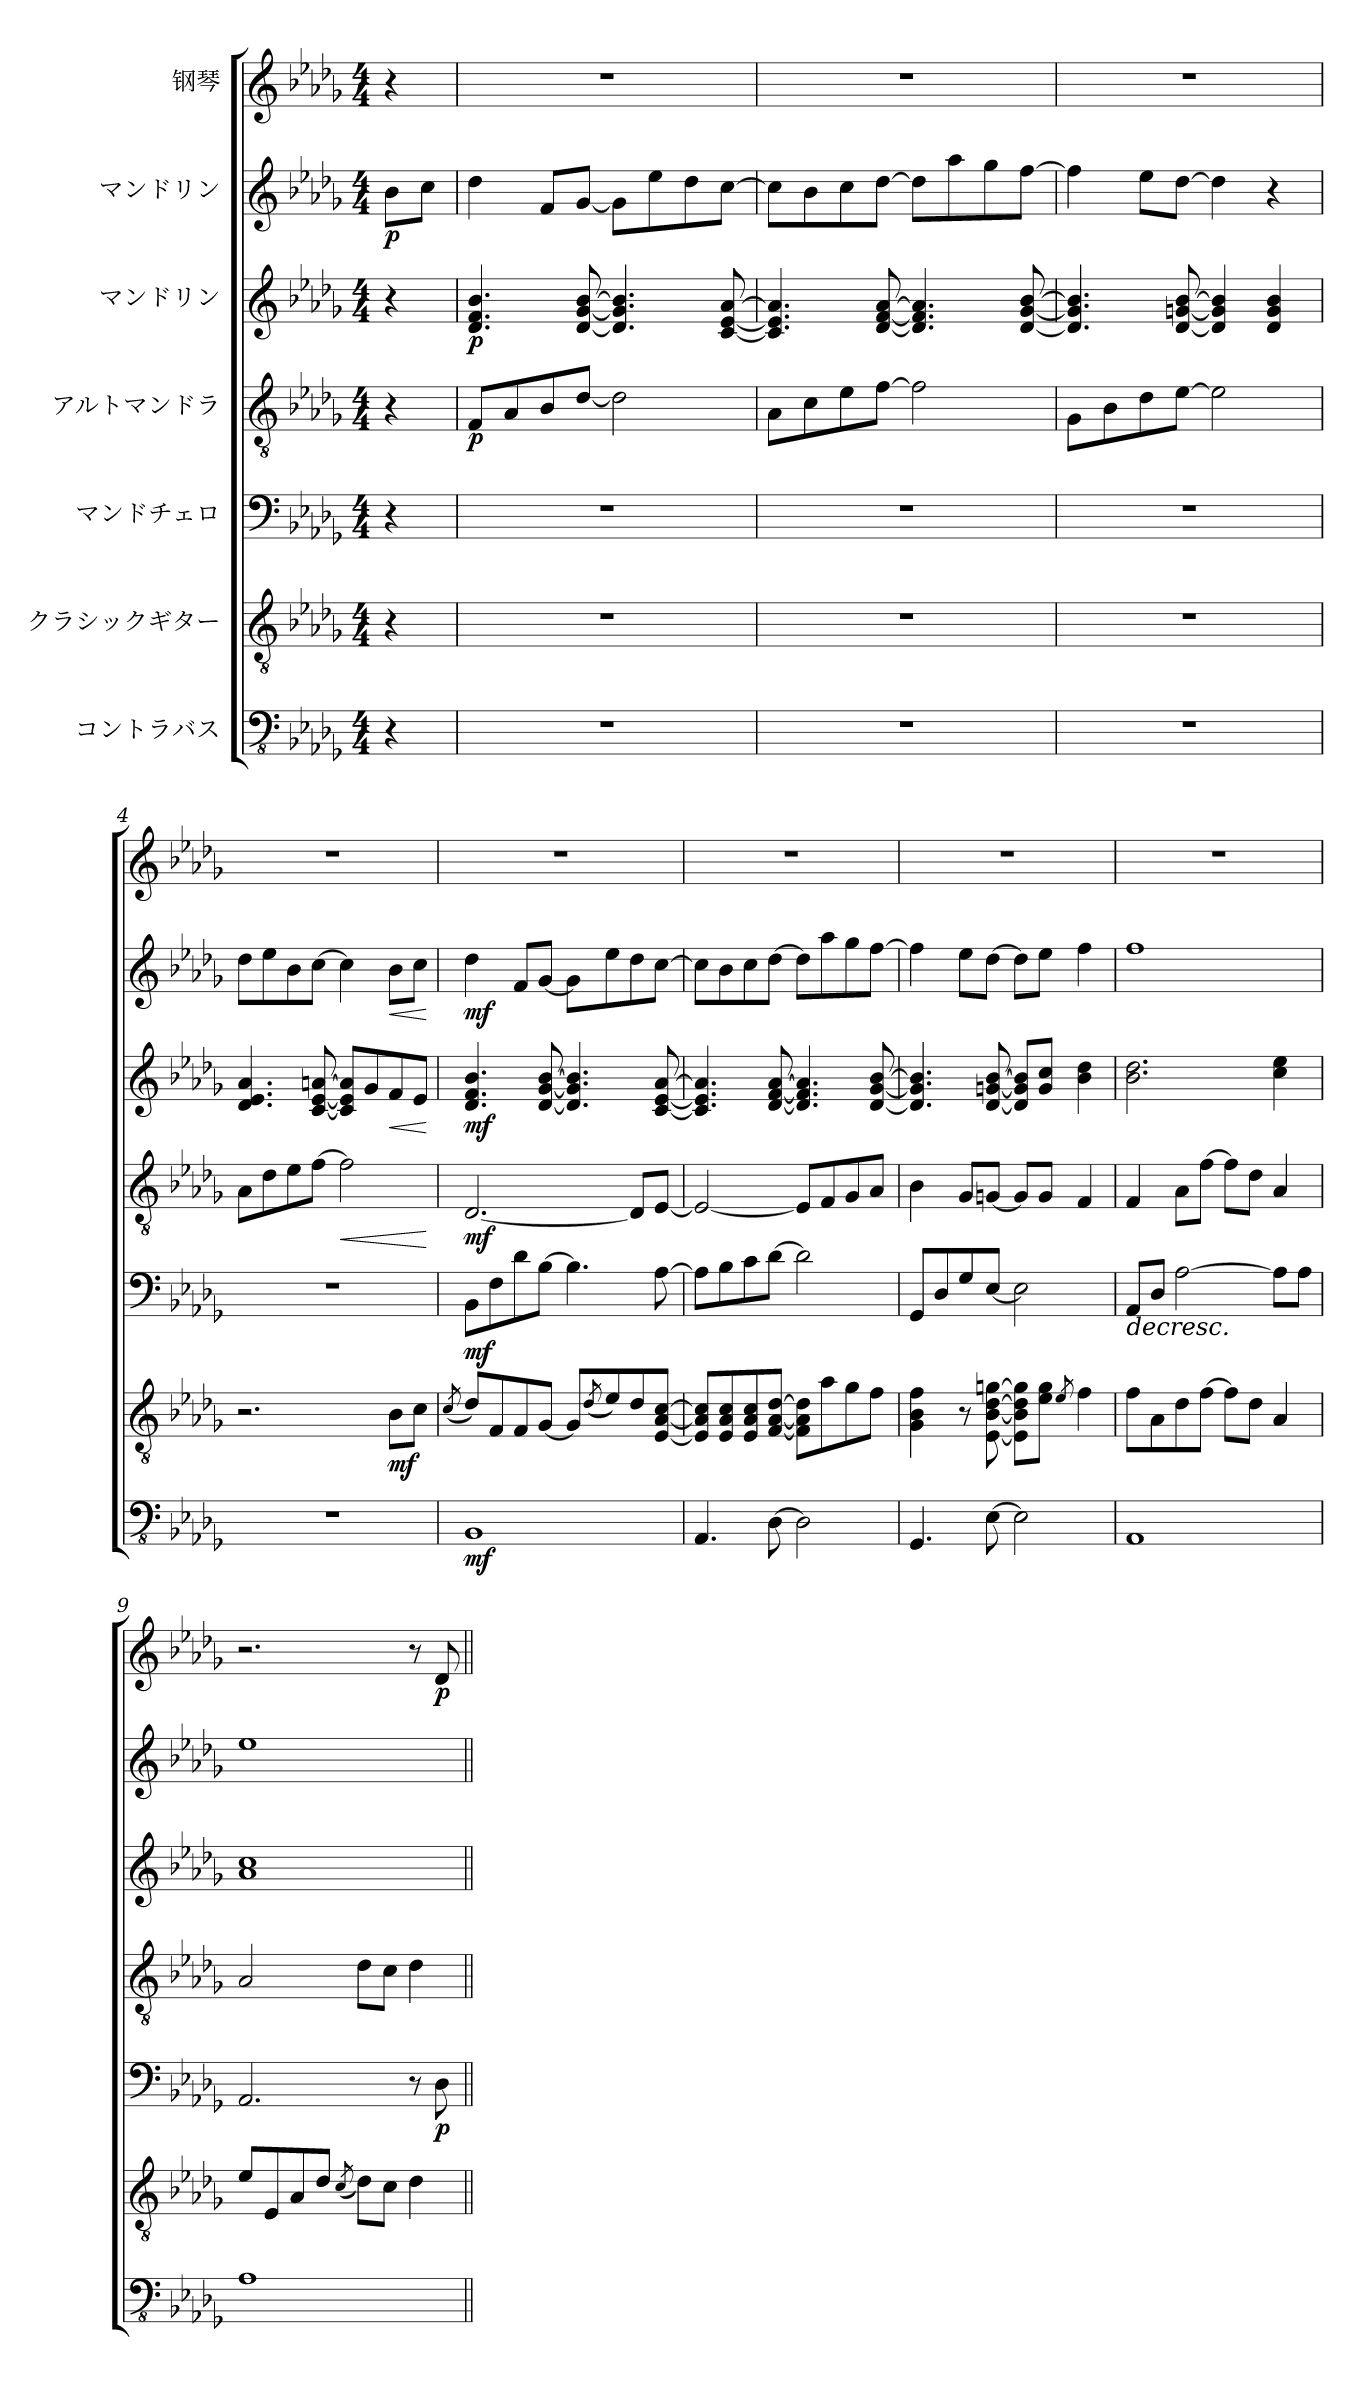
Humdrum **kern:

**kern	**dynam	**kern	**dynam	**kern	**dynam	**kern	**dynam	**kern	**dynam	**kern	**dynam	**kern	**dynam
*part7	*part7	*part6	*part6	*part5	*part5	*part4	*part4	*part3	*part3	*part2	*part2	*part1	*part1
*staff7	*staff7	*staff6	*staff6	*staff5	*staff5	*staff4	*staff4	*staff3	*staff3	*staff2	*staff2	*staff1	*staff1
*I"コントラバス	*	*I"クラシックギター	*	*I"マンドチェロ	*	*I"アルトマンドラ	*	*I"マンドリン	*	*I"マンドリン	*	*I"钢琴	*
*clefFv4	*	*clefGv2	*	*clefF4	*	*clefGv2	*	*clefG2	*	*clefG2	*	*clefG2	*
*k[b-e-a-d-g-]	*	*k[b-e-a-d-g-]	*	*k[b-e-a-d-g-]	*	*k[b-e-a-d-g-]	*	*k[b-e-a-d-g-]	*	*k[b-e-a-d-g-]	*	*k[b-e-a-d-g-]	*
*M4/4	*	*M4/4	*	*M4/4	*	*M4/4	*	*M4/4	*	*M4/4	*	*M4/4	*
*MM112	*	*MM112	*	*MM112	*	*MM112	*	*MM112	*	*MM112	*	*MM112	*
=	=	=	=	=	=	=	=	=	=	=	=	=	=
4r	.	4r	.	4r	.	4r	.	4r	.	8b-L	p	4r	.
.	.	.	.	.	.	.	.	.	.	8ccJ	.	.	.
=1	=1	=1	=1	=1	=1	=1	=1	=1	=1	=1	=1	=1	=1
1r	.	1r	.	1r	.	8FL	p	4.d- 4.f 4.b-	p	4dd-	.	1r	.
.	.	.	.	.	.	8A-	.	.	.	.	.	.	.
.	.	.	.	.	.	8B-	.	.	.	8fL	.	.	.
.	.	.	.	.	.	[8d-J	.	[8d- [8g- [8b-	.	[8g-J	.	.	.
.	.	.	.	.	.	2d-]	.	4.d-] 4.g-] 4.b-]	.	8g-L]	.	.	.
.	.	.	.	.	.	.	.	.	.	8ee-	.	.	.
.	.	.	.	.	.	.	.	.	.	8dd-	.	.	.
.	.	.	.	.	.	.	.	[8c [8e- [8a-	.	[8ccJ	.	.	.
=2	=2	=2	=2	=2	=2	=2	=2	=2	=2	=2	=2	=2	=2
1r	.	1r	.	1r	.	8A-L	.	4.c] 4.e-] 4.a-]	.	8ccL]	.	1r	.
.	.	.	.	.	.	8c	.	.	.	8b-	.	.	.
.	.	.	.	.	.	8e-	.	.	.	8cc	.	.	.
.	.	.	.	.	.	[8fJ	.	[8d- [8f [8a-	.	[8dd-J	.	.	.
.	.	.	.	.	.	2f]	.	4.d-] 4.f] 4.a-]	.	8dd-L]	.	.	.
.	.	.	.	.	.	.	.	.	.	8aa-	.	.	.
.	.	.	.	.	.	.	.	.	.	8gg-	.	.	.
.	.	.	.	.	.	.	.	[8d- [8g- [8b-	.	[8ffJ	.	.	.
=3	=3	=3	=3	=3	=3	=3	=3	=3	=3	=3	=3	=3	=3
1r	.	1r	.	1r	.	8G-L	.	4.d-] 4.g-] 4.b-]	.	4ff]	.	1r	.
.	.	.	.	.	.	8B-	.	.	.	.	.	.	.
.	.	.	.	.	.	8d-	.	.	.	8ee-L	.	.	.
.	.	.	.	.	.	[8e-J	.	[8d- [8gn [8b-	.	[8dd-J	.	.	.
.	.	.	.	.	.	2e-]	.	4d-] 4g] 4b-]	.	4dd-]	.	.	.
.	.	.	.	.	.	.	.	4d- 4g 4b-	.	4r	.	.	.
=4	=4	=4	=4	=4	=4	=4	=4	=4	=4	=4	=4	=4	=4
1r	.	2.r	.	1r	.	8A-L	.	4.d- 4.e- 4.a-	.	8dd-L	.	1r	.
.	.	.	.	.	.	8d-	.	.	.	8ee-	.	.	.
.	.	.	.	.	.	8e-	.	.	.	8b-	.	.	.
.	.	.	.	.	.	[8fJ	.	[8c [8e- [8an	.	[8ccJ	.	.	.
!	!	!	!	!	!	!	!LO:HP:b	!	!	!	!	!	!
.	.	.	.	.	.	2f]	<	8c] 8e-] 8a]L	.	4cc]	.	.	.
.	.	.	.	.	.	.	.	8g-	.	.	.	.	.
!	!	!	!	!	!	!	!	!	!LO:HP:b	!	!LO:HP:b	!	!
.	.	8B-L	mf	.	.	.	.	8f	<	8b-L	<	.	.
.	.	8cJ	.	.	.	.	.	8e-J	.	8ccJ	.	.	.
.	.	.	.	.	.	.	[	.	[	.	[	.	.
=5	=5	=5	=5	=5	=5	=5	=5	=5	=5	=5	=5	=5	=5
.	.	(8qc/	.	.	.	.	.	.	.	.	.	.	.
1BBB-	mf	8d-L)	.	8BB-L	mf	[2.D-	mf	4.d- 4.f 4.b-	mf	4dd-	mf	1r	.
.	.	8F	.	8F	.	.	.	.	.	.	.	.	.
.	.	8F	.	8d-	.	.	.	.	.	8fL	.	.	.
.	.	[8G-J	.	[8B-J	.	.	.	[8d- [8g- [8b-	.	[8g-J	.	.	.
.	.	8G-L]	.	4.B-]	.	.	.	4.d-] 4.g-] 4.b-]	.	8g-L]	.	.	.
.	.	(8qd-/	.	.	.	.	.	.	.	.	.	.	.
.	.	8e-)	.	.	.	.	.	.	.	8ee-	.	.	.
.	.	8d-	.	.	.	8D-L]	.	.	.	8dd-	.	.	.
.	.	[8E- [8A- [8cJ	.	[8A-	.	[8E-J	.	[8c [8e- [8a-	.	[8ccJ	.	.	.
=6	=6	=6	=6	=6	=6	=6	=6	=6	=6	=6	=6	=6	=6
4.AAA-	.	8E-] 8A-] 8c]L	.	8A-L]	.	2E-_	.	4.c] 4.e-] 4.a-]	.	8ccL]	.	1r	.
.	.	8E- 8A- 8c	.	8B-	.	.	.	.	.	8b-	.	.	.
.	.	8E- 8A- 8c	.	8c	.	.	.	.	.	8cc	.	.	.
[8DD-	.	[8F [8A- [8d-J	.	[8d-J	.	.	.	[8d- [8f [8a-	.	[8dd-J	.	.	.
2DD-]	.	8F] 8A-] 8d-]L	.	2d-]	.	8E-L]	.	4.d-] 4.f] 4.a-]	.	8dd-L]	.	.	.
.	.	8a-	.	.	.	8F	.	.	.	8aa-	.	.	.
.	.	8g-	.	.	.	8G-	.	.	.	8gg-	.	.	.
.	.	8fJ	.	.	.	8A-J	.	[8d- [8g- [8b-	.	[8ffJ	.	.	.
=7	=7	=7	=7	=7	=7	=7	=7	=7	=7	=7	=7	=7	=7
4.GGG-	.	4G- 4B- 4f	.	8GG-L	.	4B-	.	4.d-] 4.g-] 4.b-]	.	4ff]	.	1r	.
.	.	.	.	8D-	.	.	.	.	.	.	.	.	.
.	.	8r	.	8G-	.	8G-L	.	.	.	8ee-L	.	.	.
[8EE-	.	[8E- [8B- [8d- [8gn	.	[8E-J	.	[8GnJ	.	[8d- [8gn [8b-	.	[8dd-J	.	.	.
2EE-]	.	8E-] 8B-] 8d-] 8g]L	.	2E-]	.	8GL]	.	8d-] 8g] 8b-]L	.	8dd-L]	.	.	.
.	.	8e- 8gJ	.	.	.	8GJ	.	8g 8ccJ	.	8ee-J	.	.	.
.	.	8qe-/	.	.	.	.	.	.	.	.	.	.	.
.	.	4f	.	.	.	4F	.	4b- 4dd-	.	4ff	.	.	.
=8	=8	=8	=8	=8	=8	=8	=8	=8	=8	=8	=8	=8	=8
!	!	!	!	!	!LO:HP:b	!	!	!	!	!	!	!	!
1AAA-	.	8fL	.	8AA-L	>	4F	.	2.b- 2.dd-	.	1ff	.	1r	.
.	.	8A-	.	8D-J	.	.	.	.	.	.	.	.	.
.	.	8d-	.	[2A-	.	8A-L	.	.	.	.	.	.	.
.	.	[8fJ	.	.	.	[8fJ	.	.	.	.	.	.	.
.	.	8fL]	.	.	.	8fL]	.	.	.	.	.	.	.
.	.	8d-J	.	.	.	8d-J	.	.	.	.	.	.	.
.	.	4A-	.	8A-L]	.	4A-	.	4cc 4ee-	.	.	.	.	.
.	.	.	.	8A-J	.	.	.	.	.	.	.	.	.
=9	=9	=9	=9	=9	=9	=9	=9	=9	=9	=9	=9	=9	=9
1AA-	.	8e-L	.	2.AA-	.	2A-	.	1a- 1cc	.	1ee-	.	2.r	.
.	.	8E-	.	.	.	.	.	.	.	.	.	.	.
.	.	8A-	.	.	.	.	.	.	.	.	.	.	.
.	.	8d-J	.	.	.	.	.	.	.	.	.	.	.
.	.	(8qc/	.	.	.	.	.	.	.	.	.	.	.
.	.	8d-L)	.	.	.	8d-L	.	.	.	.	.	.	.
.	.	8cJ	.	.	.	8cJ	.	.	.	.	.	.	.
.	.	4d-	.	8r	.	4d-	.	.	.	.	.	8r	.
.	.	.	.	8D-	p	.	.	.	.	.	.	8d-	p
.	.	.	.	.	]	.	.	.	.	.	.	.	.
=||	=||	=||	=||	=||	=||	=||	=||	=||	=||	=||	=||	=||	=||
*-	*-	*-	*-	*-	*-	*-	*-	*-	*-	*-	*-	*-	*-
